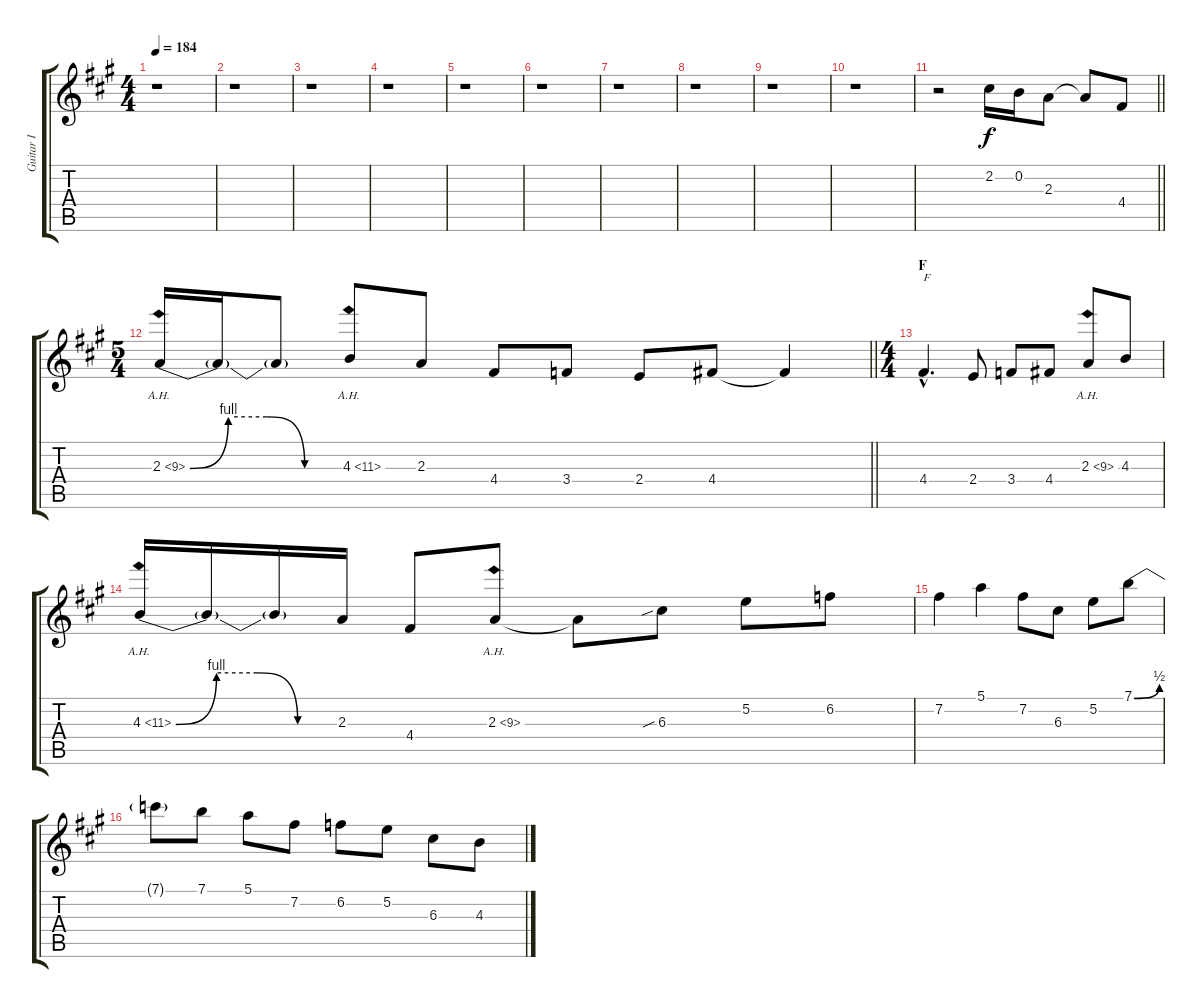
\track ("Guitar I" "Guitar I") {instrument overdrivenguitar}
\staff {score tabs}
\tuning (E4 B3 G3 D3 A2 E2) {hide}
\ts (4 4)
\tempo 184
\clef g2
\ks a
r.1{dy f} |
r.1 |
r.1 |
r.1 |
r.1 |
r.1 |
r.1 |
r.1 |
r.1 |
r.1 |
\barLineRight lightlight
r.2 2.2.16 0.2.16 2.3.8 2.3{t}.8 4.4.8 |
\ts (5 4)
\barLineRight lightlight
2.3{be (custom 0 0 15 4 30 4 45 0 60 0) ah 7}.16 2.3{t}.16 2.3{t}.8 4.3{ah 7}.8 2.3.8 4.4.8 3.4.8 2.4.8 4.4.8 4.4{t}.4 |
\ts (4 4)
\section ("" "F")
4.4{hac}.4{d txt "F"} 2.4.8 3.4.8 4.4.8 2.3{ah 7}.8 4.3.8 |
4.3{be (custom 0 0 15 4 30 4 45 0 60 0) ah 7}.16 4.3{t}.16 4.3{t}.16 2.3.16 4.4.8 2.3{ah 7}.8 2.3{t}.8 6.3{sib}.8 5.2.8 6.2.8 |
7.2.4 5.1.4 7.2.8 6.3.8 5.2.8 7.1{be (bend 0 0 60 2)}.8 |
7.1{t}.8 7.1.8 5.1.8 7.2.8 6.2.8 5.2.8 6.3.8 4.3.8
